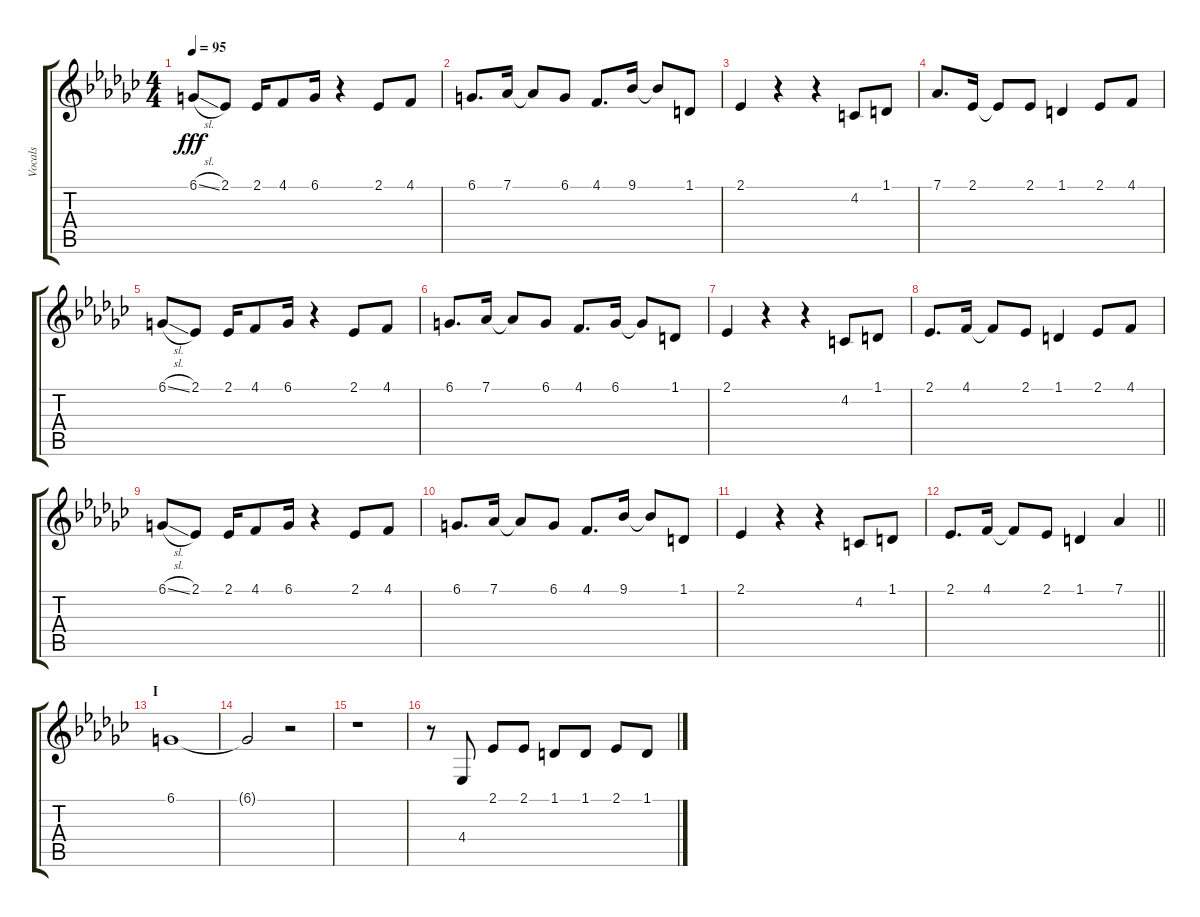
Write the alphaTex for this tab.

\track ("Vocals" "Vocals") {instrument voiceoohs}
\staff {score tabs}
\tuning (Db4 Ab3 E3 B2 Gb2 B1) {hide}
\ts (4 4)
\tempo 95
\clef g2
\ks gb
6.1{sl}.8{dy fff} 2.1.8 2.1.16 4.1.8 6.1.16 r.4 2.1.8 4.1.8 |
6.1.8{d} 7.1.16 7.1{t}.8 6.1.8 4.1.8{d} 9.1.16 9.1{t}.8 1.1.8 |
2.1.4 r.4 r.4 4.2.8 1.1.8 |
7.1.8{d} 2.1.16 2.1{t}.8 2.1.8 1.1.4 2.1.8 4.1.8 |
6.1{sl}.8 2.1.8 2.1.16 4.1.8 6.1.16 r.4 2.1.8 4.1.8 |
6.1.8{d} 7.1.16 7.1{t}.8 6.1.8 4.1.8{d} 6.1.16 6.1{t}.8 1.1.8 |
2.1.4 r.4 r.4 4.2.8 1.1.8 |
2.1.8{d} 4.1.16 4.1{t}.8 2.1.8 1.1.4 2.1.8 4.1.8 |
6.1{sl}.8 2.1.8 2.1.16 4.1.8 6.1.16 r.4 2.1.8 4.1.8 |
6.1.8{d} 7.1.16 7.1{t}.8 6.1.8 4.1.8{d} 9.1.16 9.1{t}.8 1.1.8 |
2.1.4 r.4 r.4 4.2.8 1.1.8 |
\barLineRight lightlight
2.1.8{d} 4.1.16 4.1{t}.8 2.1.8 1.1.4 7.1.4 |
\section ("" "I")
6.1.1 |
6.1{t}.2 r.2 |
r.1 |
r.8 4.4.8 2.1.8 2.1.8 1.1.8 1.1.8 2.1.8 1.1.8
